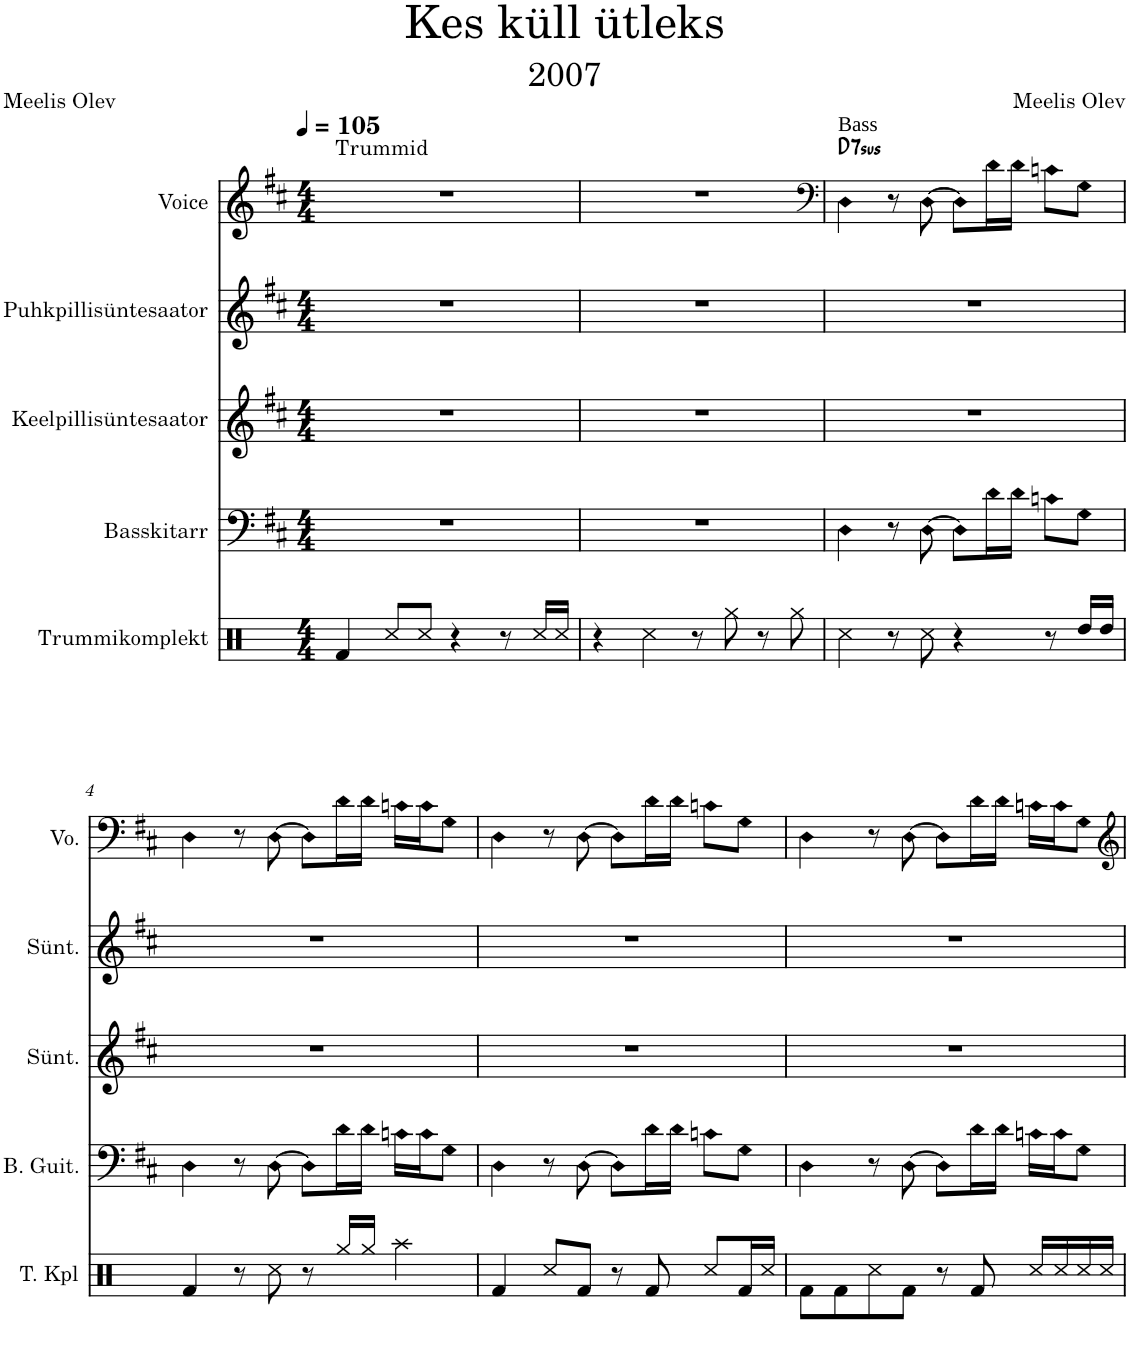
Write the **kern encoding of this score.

**kern	**kern	**kern	**kern	**kern	**harte
*part5	*part4	*part3	*part2	*part1	*part1
*staff5	*staff4	*staff3	*staff2	*staff1	*
*I"Trummikomplekt	*I"Basskitarr	*I"Keelpillisüntesaator	*I"Puhkpillisüntesaator	*I"Voice	*
*I'T. Kpl	*	*	*	*I'Vo.	*
*clefX	*clefF4	*clefG2	*clefG2	*clefG2	*
*	*Trd7c12	*	*	*	*
*k[]	*k[f#c#]	*k[f#c#]	*k[f#c#]	*k[f#c#]	*
*M4/4	*M4/4	*M4/4	*M4/4	*M4/4	*
*MM105	*MM105	*MM105	*MM105	*MM105	*
=1	=1	=1	=1	=1	=1
!	!	!	!	!LO:TX:a:t=Trummid	!
4Rf/	1r	1r	1r	1r	.
8Rcc/L	.	.	.	.	.
8Rcc/J	.	.	.	.	.
4r	.	.	.	.	.
8r	.	.	.	.	.
16Rcc/LL	.	.	.	.	.
16Rcc/JJ	.	.	.	.	.
=2	=2	=2	=2	=2	=2
4r	1r	1r	1r	1r	.
4Rcc\	.	.	.	.	.
8r	.	.	.	.	.
8Rgg\	.	.	.	.	.
8r	.	.	.	.	.
8Rgg\	.	.	.	.	.
=3	=3	=3	=3	=3	=3
*	*	*	*	*clefF4	*
!	!	!	!	!LO:TX:a:t=Bass	!LO:H:kt=7sus
4Rcc\	4D\	1r	1r	4D\	D:sus4(7)
8r	8r	.	.	8r	.
8Rcc\	[8D\	.	.	[8D\	.
4r	8D\L]	.	.	8D\L]	.
.	16d\L	.	.	16d\L	.
.	16d\JJ	.	.	16d\JJ	.
8r	8cn\L	.	.	8cn\L	.
16Rdd/LL	8G\J	.	.	8G\J	.
16Rdd/JJ	.	.	.	.	.
!!LO:LB:g=z
=4	=4	=4	=4	=4	=4
4Rf/	4D\	1r	1r	4D\	.
8r	8r	.	.	8r	.
8Rcc\	[8D\	.	.	[8D\	.
8r	8D\L]	.	.	8D\L]	.
16Rgg/LL	16d\L	.	.	16d\L	.
16Rgg/JJ	16d\JJ	.	.	16d\JJ	.
4Raa\	16cn\LL	.	.	16cn\LL	.
.	16c\J	.	.	16c\J	.
.	8G\J	.	.	8G\J	.
=5	=5	=5	=5	=5	=5
4Rf/	4D\	1r	1r	4D\	.
8Rcc/L	8r	.	.	8r	.
8Rf/J	[8D\	.	.	[8D\	.
8r	8D\L]	.	.	8D\L]	.
8Rf/	16d\L	.	.	16d\L	.
.	16d\JJ	.	.	16d\JJ	.
8Rcc/L	8cn\L	.	.	8cn\L	.
16Rf/L	8G\J	.	.	8G\J	.
16Rcc/JJ	.	.	.	.	.
=6	=6	=6	=6	=6	=6
8Rf\L	4D\	1r	1r	4D\	.
8Rf\	.	.	.	.	.
8Rcc\	8r	.	.	8r	.
8Rf\J	[8D\	.	.	[8D\	.
8r	8D\L]	.	.	8D\L]	.
8Rf/	16d\L	.	.	16d\L	.
.	16d\JJ	.	.	16d\JJ	.
16Rcc/LL	16cn\LL	.	.	16cn\LL	.
16Rcc/	16c\J	.	.	16c\J	.
16Rcc/	8G\J	.	.	8G\J	.
16Rcc/JJ	.	.	.	.	.
=	=	=	=	=	=
*-	*-	*-	*-	*-	*-
